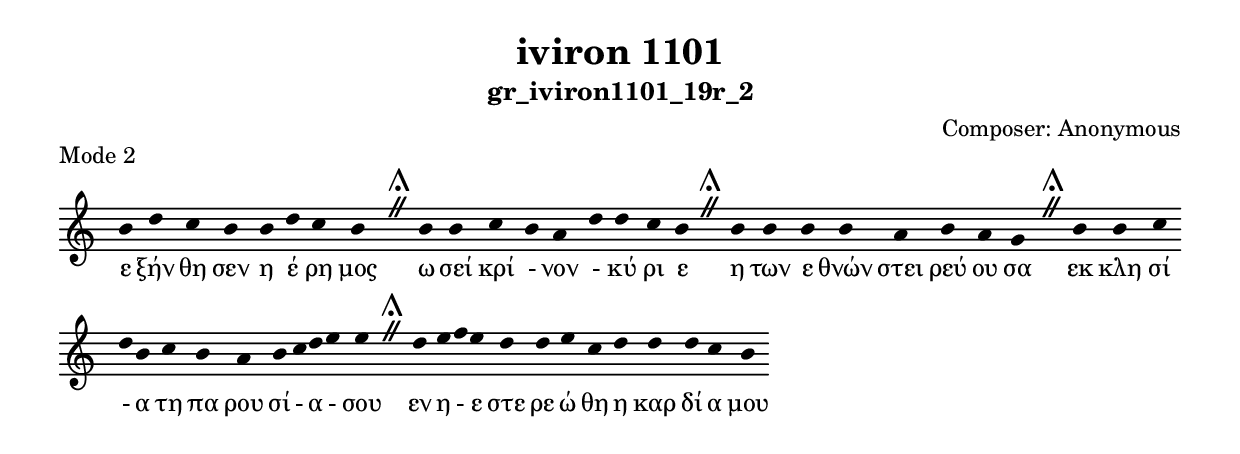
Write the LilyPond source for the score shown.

\include "gregorian.ly"

	\header {
 	  title = "iviron 1101"
	  subtitle = "gr_iviron1101_19r_2"
	  composer = "Composer: Anonymous"
	  piece = "Mode 2"
	}

	chant = {
	  b'4 d''4 c''4 b'4 b'4 d''4 c''4 b'4 \divisioMaior
 b'4 b'4 c''4 b'4 a'4 d''4 d''4 c''4 b'4 \divisioMaior
 b'4 b'4 b'4 b'4 a'4 b'4 a'4 g'4 \divisioMaior
 b'4 b'4 c''4 d''4 b'4 c''4 b'4 a'4 b'4 c''4 d''4 e''4 e''4 \divisioMaior
 d''4 e''4 f''4 e''4 d''4 d''4 e''4 c''4 d''4 d''4 d''4 c''4 b'4\finalis
	}

	verba = \lyricmode {ε ξήν θη σεν η έ ρη μος 
ω σεί κρί - νον - κύ ρι ε 
η των ε θνών στει ρεύ ου σα 
εκ κλη σί - α τη πα ρου σί - α - σου 
εν η - ε στε ρε ώ θη η καρ δί α μου 
	}


	\score {
	  \new Staff <<
	  \new Voice = "melody" \chant
	  \new Lyrics = "one" \lyricsto melody \verba
	  >>
	  \layout {
	    \context {
	      \Staff
	      \remove "Time_signature_engraver"
	      \remove "Bar_engraver"
	    }
	    \context {
	      \Voice
	      \remove "Stem_engraver"
	    }
	  }
	}